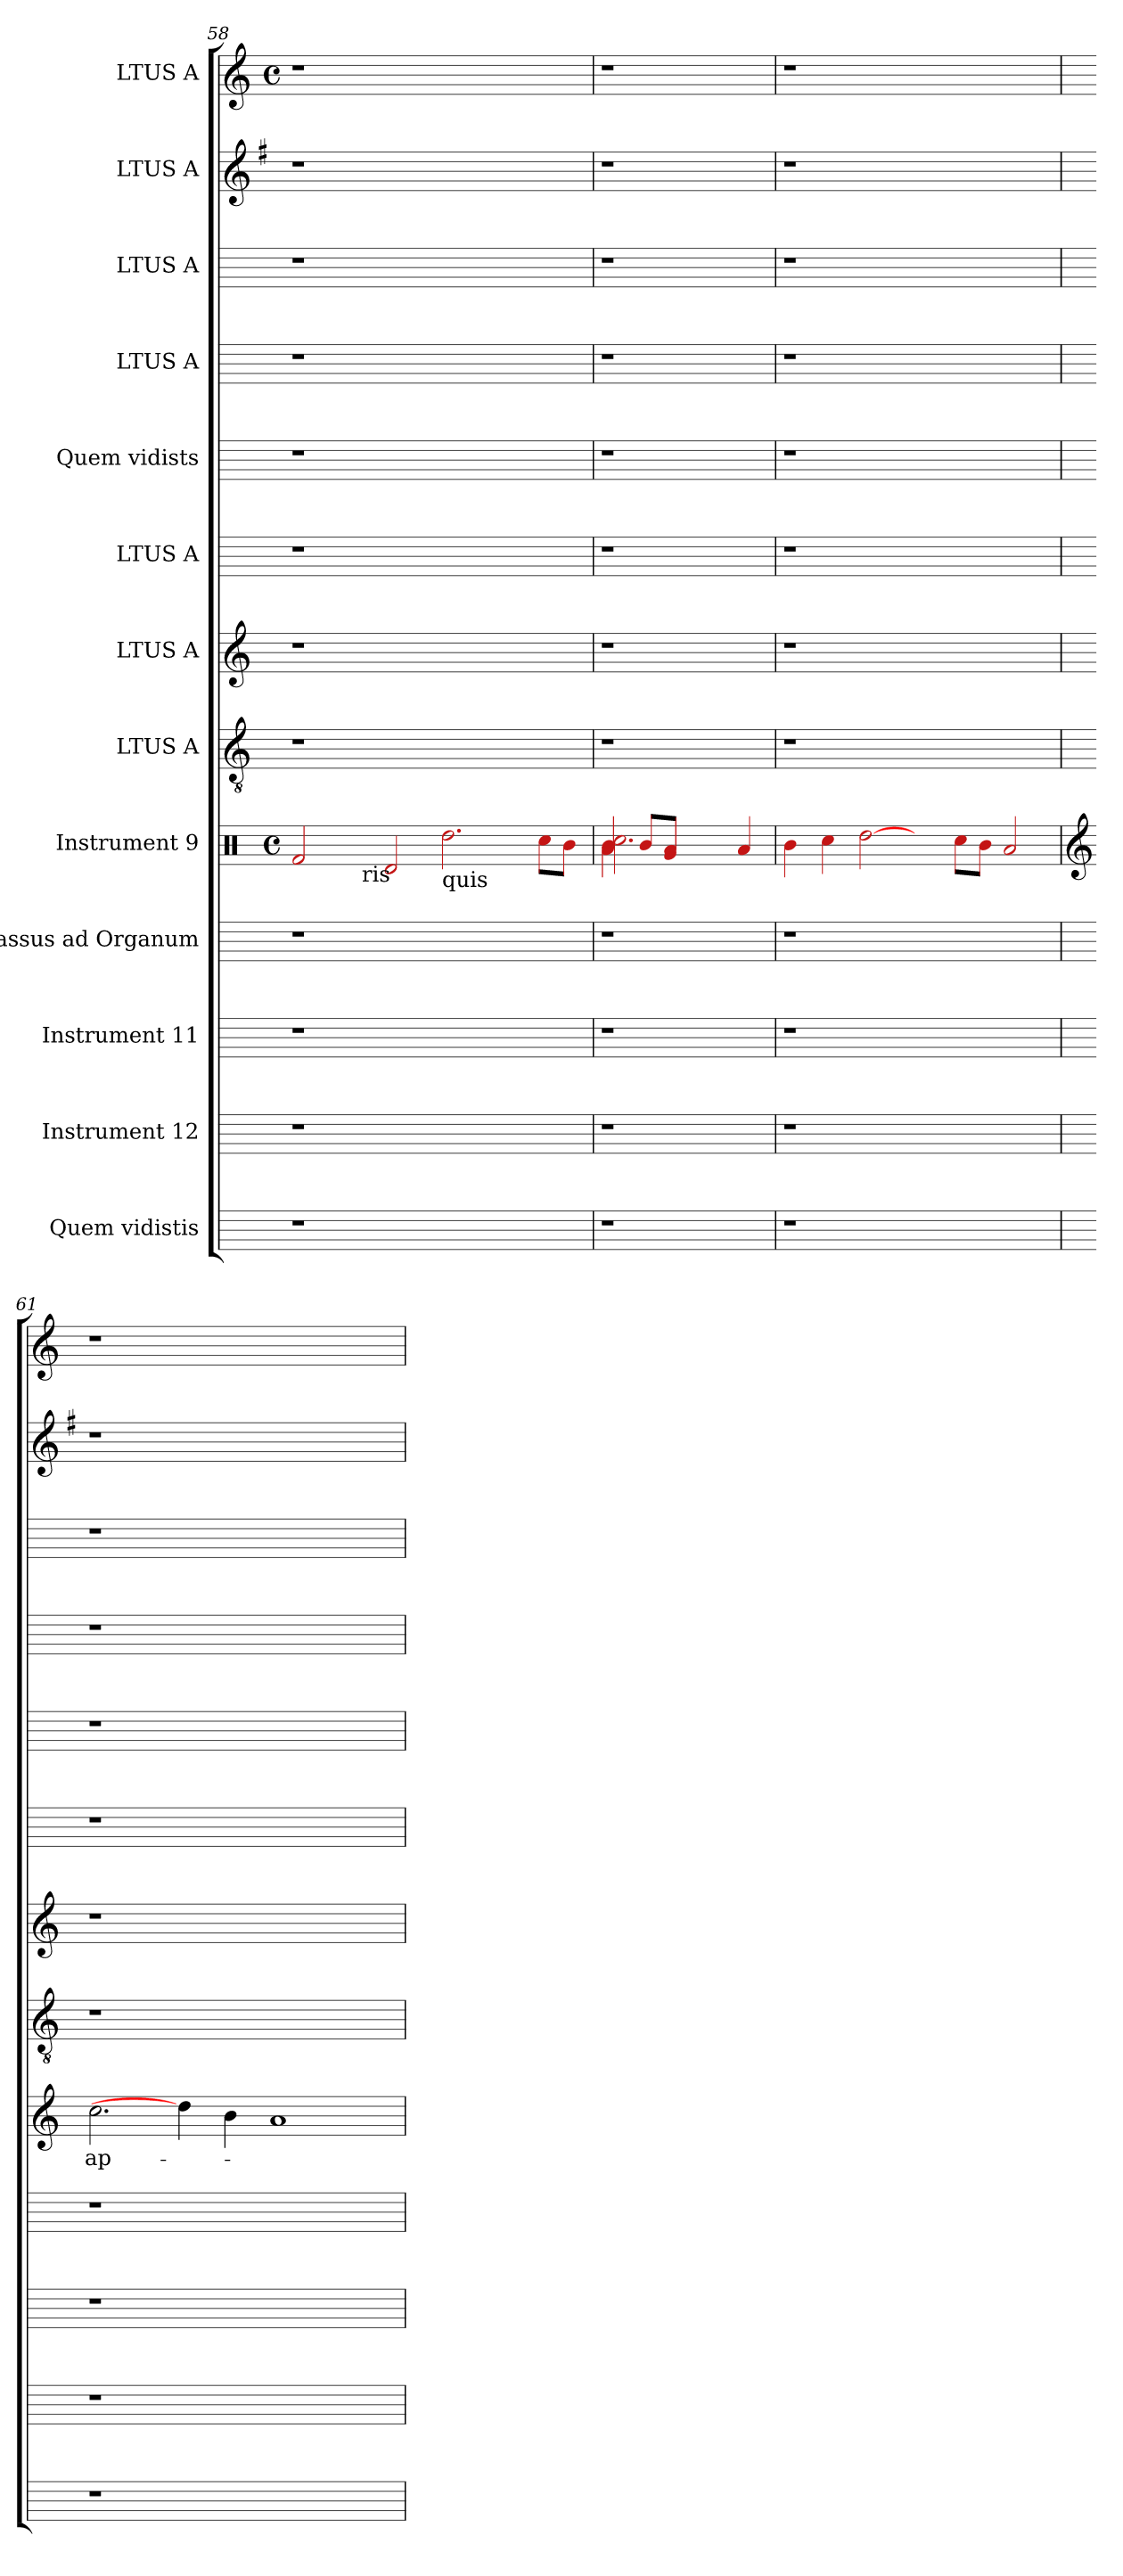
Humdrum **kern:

**kern	**kern	**kern	**kern	**kern	**text	**kern	**kern	**kern	**kern	**kern	**kern	**kern	**kern
*part13	*part12	*part11	*part10	*part9	*part9	*part8	*part7	*part6	*part5	*part4	*part3	*part2	*part1
*staff13	*staff12	*staff11	*staff10	*staff9	*staff9	*staff8	*staff7	*staff6	*staff5	*staff4	*staff3	*staff2	*staff1
*I"Quem vidistis	*I"Instrument 12	*I"Instrument 11	*I"Bassus ad Organum	*I"Instrument 9	*	*I"LTUS  A	*I"LTUS  A	*I"LTUS  A	*I"Quem vidists	*I"LTUS  A	*I"LTUS  A	*I"LTUS  A	*I"LTUS  A
*	*	*	*	*clefX	*	*clefGv2	*clefG2	*	*	*	*	*clefG2	*clefG2
*	*	*	*	*	*	*	*	*	*	*	*	*k[f#]	*
*	*	*	*	*	*	*	*	*	*	*	*	*G:	*
*	*	*	*	*M4/4	*	*	*	*	*	*	*	*	*M4/4
*	*	*	*	*met(c)	*	*	*	*	*	*	*	*	*met(c)
=58	=58	=58	=58	=58	=58	=58	=58	=58	=58	=58	=58	=58	=58
*	*	*	*	*^	*	*	*	*	*	*	*	*	*
1r	1r	1r	1r	2f/	4ryy	.	1r	1r	1r	1r	1r	1r	1r	1r
.	.	.	.	.	8ryy	.	.	.	.	.	.	.	.	.
.	.	.	.	.	64ryy	.	.	.	.	.	.	.	.	.
!	!	!	!	!	!LO:TX:b:t=ris	!	!	!	!	!	!	!	!	!
.	.	.	.	.	1ryy	.	.	.	.	.	.	.	.	.
.	.	.	.	2d/	.	.	.	.	.	.	.	.	.	.
!	!	!	!	!LO:TX:b:t=quis	!	!	!	!	!	!	!	!	!	!
1ryy	1ryy	1ryy	1ryy	2.dd\	.	.	1ryy	1ryy	1ryy	1ryy	1ryy	1ryy	1ryy	1ryy
.	.	.	.	.	2ryy	.	.	.	.	.	.	.	.	.
.	.	.	.	8cc\L	.	.	.	.	.	.	.	.	.	.
.	.	.	.	8b\J	.	.	.	.	.	.	.	.	.	.
.	.	.	.	.	16..ryy	.	.	.	.	.	.	.	.	.
=59	=59	=59	=59	=59	=59	=59	=59	=59	=59	=59	=59	=59	=59	=59
*	*	*	*	*	*^	*	*	*	*	*	*	*	*	*
1r	1r	1r	1r	4a/	4b\	2.cc\	.	1r	1r	1r	1r	1r	1r	1r	1r
.	.	.	.	8b/L	8ryy	.	.	.	.	.	.	.	.	.	.
.	.	.	.	8a/J	4g/	.	.	.	.	.	.	.	.	.	.
.	.	.	.	2ryy	.	.	.	.	.	.	.	.	.	.	.
.	.	.	.	.	4.ryy	.	.	.	.	.	.	.	.	.	.
.	.	.	.	.	.	4a/	.	.	.	.	.	.	.	.	.
*	*	*	*	*v	*v	*v	*	*	*	*	*	*	*	*	*
=60	=60	=60	=60	=60	=60	=60	=60	=60	=60	=60	=60	=60	=60
1r	1r	1r	1r	4b\	.	1r	1r	1r	1r	1r	1r	1r	1r
.	.	.	.	4cc\	.	.	.	.	.	.	.	.	.
.	.	.	.	[2dd\	.	.	.	.	.	.	.	.	.
1ryy	1ryy	1ryy	1ryy	4ryy	.	1ryy	1ryy	1ryy	1ryy	1ryy	1ryy	1ryy	1ryy
.	.	.	.	8cc\L	.	.	.	.	.	.	.	.	.
.	.	.	.	8b\J	.	.	.	.	.	.	.	.	.
.	.	.	.	2a/	.	.	.	.	.	.	.	.	.
!!LO:LB:g=z
=61	=61	=61	=61	=61	=61	=61	=61	=61	=61	=61	=61	=61	=61
*	*	*	*	*clefG2	*	*	*	*	*	*	*	*	*
!	!	!	!	!	!LO:LY:b:cj	!	!	!	!	!	!	!	!
1r	1r	1r	1r	2.cc\	ap-	1r	1r	1r	1r	1r	1r	1r	1r
.	.	.	.	4dd\]	.	.	.	.	.	.	.	.	.
1ryy	1ryy	1ryy	1ryy	4b\	.	1ryy	1ryy	1ryy	1ryy	1ryy	1ryy	1ryy	1ryy
.	.	.	.	1a	.	.	.	.	.	.	.	.	.
4ryy	4ryy	4ryy	4ryy	.	.	4ryy	4ryy	4ryy	4ryy	4ryy	4ryy	4ryy	4ryy
=	=	=	=	=	=	=	=	=	=	=	=	=	=
*-	*-	*-	*-	*-	*-	*-	*-	*-	*-	*-	*-	*-	*-
